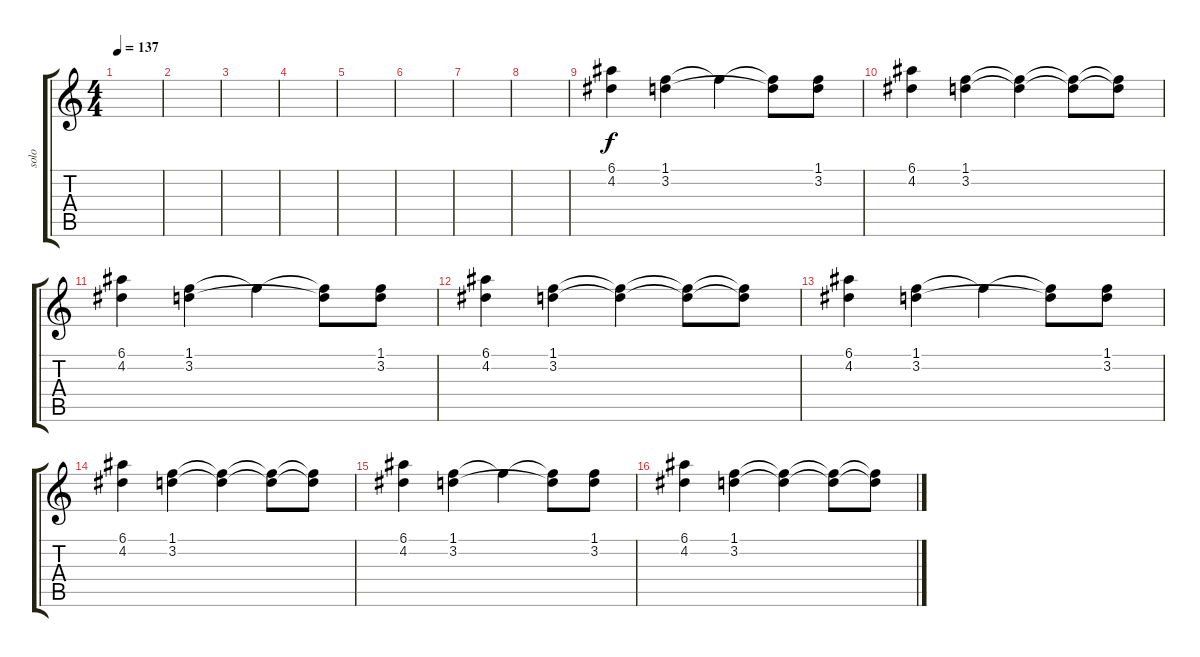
\track ("solo" "solo") {instrument distortionguitar}
\staff {score tabs}
\tuning (E4 B3 G3 D3 A2 E2) {hide}
\ts (4 4)
\tempo 137
\clef g2
\ks c
|
|
|
|
|
|
|
|
(6.1 4.2).4 (1.1 3.2).4 1.1{t}.4 (1.1{t} 3.2{t}).8 (1.1 3.2).8 |
(6.1 4.2).4 (1.1 3.2).4 (1.1{t} 3.2{t}).4 (1.1{t} 3.2{t}).8 (1.1{t} 3.2{t}).8 |
(6.1 4.2).4 (1.1 3.2).4 1.1{t}.4 (1.1{t} 3.2{t}).8 (1.1 3.2).8 |
(6.1 4.2).4 (1.1 3.2).4 (1.1{t} 3.2{t}).4 (1.1{t} 3.2{t}).8 (1.1{t} 3.2{t}).8 |
(6.1 4.2).4 (1.1 3.2).4 1.1{t}.4 (1.1{t} 3.2{t}).8 (1.1 3.2).8 |
(6.1 4.2).4 (1.1 3.2).4 (1.1{t} 3.2{t}).4 (1.1{t} 3.2{t}).8 (1.1{t} 3.2{t}).8 |
(6.1 4.2).4 (1.1 3.2).4 1.1{t}.4 (1.1{t} 3.2{t}).8 (1.1 3.2).8 |
(6.1 4.2).4 (1.1 3.2).4 (1.1{t} 3.2{t}).4 (1.1{t} 3.2{t}).8 (1.1{t} 3.2{t}).8
